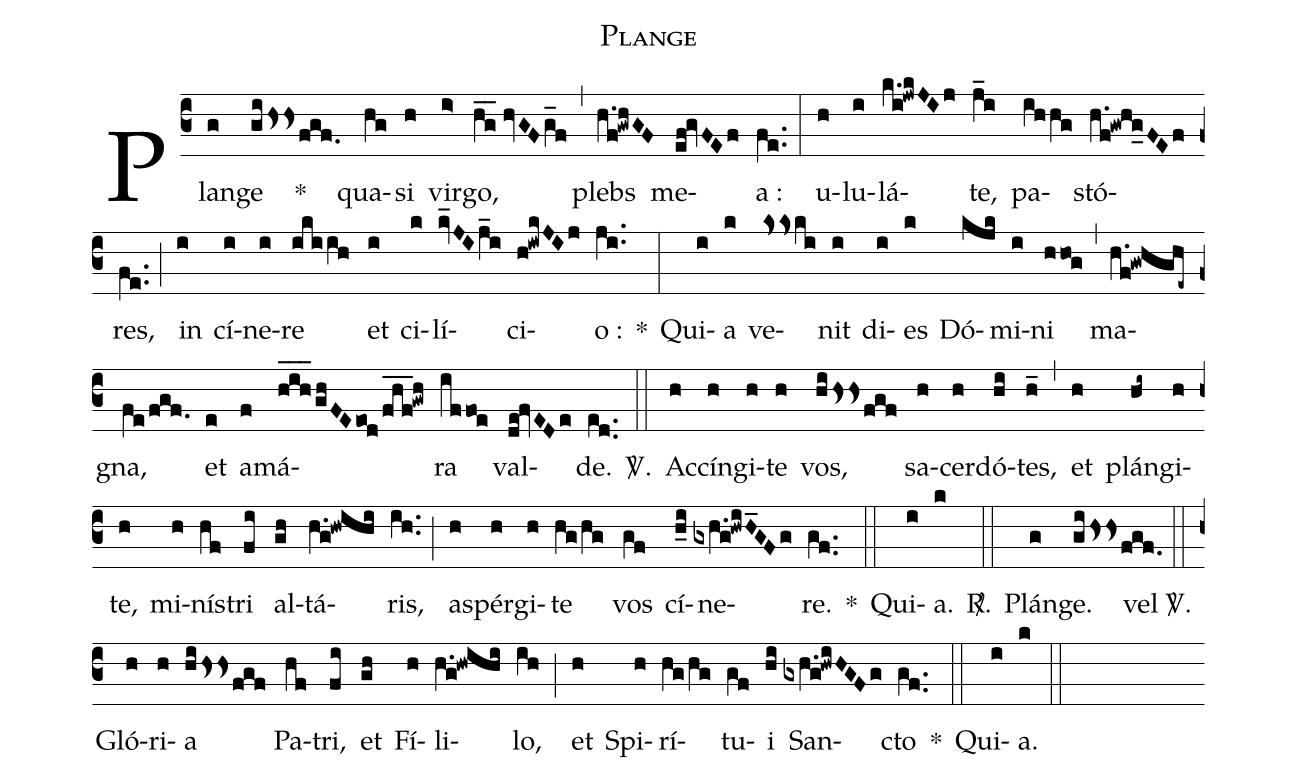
name: Plange;
%%
(c3)

Plan(g)ge(gi/hs<hs</fgf.) *() qua(hg)si(h) vir(i>)go,(h_g_//hvGFg_f) (,) plebs(h.f!gwhGF) me(ef!gvFEf)a :(fe..) (:)
u(h)lu(i)lá(k.i!jwkJIj)te,(j_i) pa(ihhg)stó(h.f!gwhg_FEf)res,(fe..) (;) in(i) cí(i)ne(i)re(ikiih) et(i) ci(k)lí(kv_JIj_i)ci(h!iwkJIj)o :(ji..) *(:)
Qui(i)a(k) ve(ks<ks<ki)nit(i) di(i)es(k) Dó(kjk)mi(i)ni(hhog) (,) ma(h.f!gwhghe~)gna,(fe/fgf.)
et(e) a(f)má(h_i_h_/ghFEeod/f_h_f_!gwh)ra(iffoe) val(de!fvEDe)de.(ed..) <sp>V/</sp>.(::)

Ac(h)cín(h)gi(h)te(h) vos,(hi/hs<hs</fgf) sa(h)cer(h)dó(hi)tes,(h_) (,)
et(h) plán(hi~)gi(h)te,(h) mi(h)nís(hf)tri(fi) al(gh)tá(h.g!hwihi)ris,(ih..) (;)
as(h)pér(h)gi(h)te(hg/hg) vos(gf) cí(h_0i)ne(gxh.g!hwiH_GFg)re.(gf..) *(::)

Qui(i)a.(k) <sp>R/</sp>.(::) Plán(g)ge.(gi/hs<hs</fgf.) vel  <sp>V/</sp>.(::)

Gló(h)ri(h)a(hihs<hs<fgf) Pa(hf)tri,(fi) et(gh) Fí(h)li(h.g!hwihi)lo,(ih) (;)
et(h) Spi(h)rí(hg/hg)tu(gf)i(hi) San(gxh.g!hwiHGFg)cto(gf..) *(::) Qui(i)a.(k) (::)
